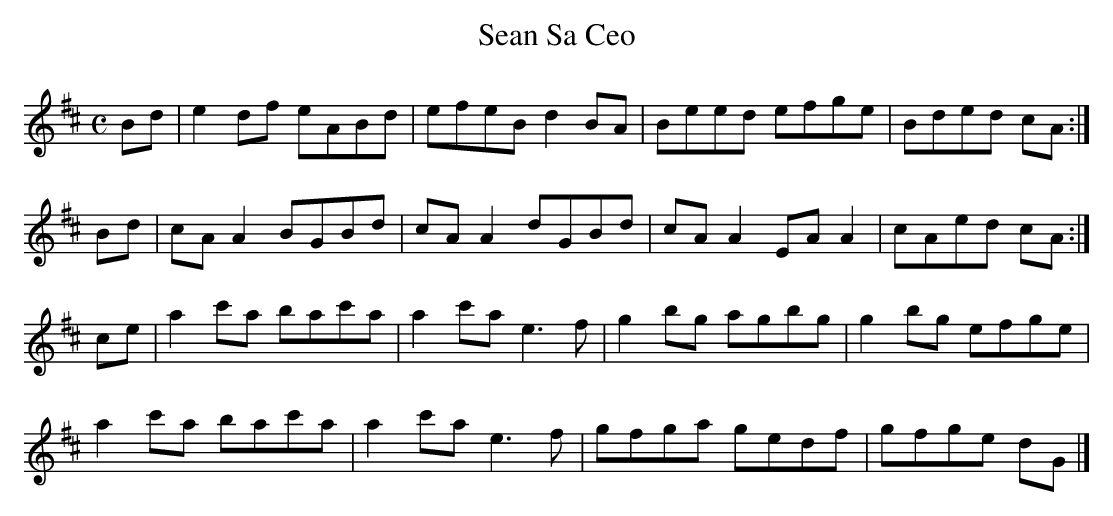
X:1
T:Sean Sa Ceo
M:C
L:1/8
K:A Mixolydian
Bd|e2df eABd|efeB d2BA|Beed efge|Bded cA:|!
Bd|cAA2 BGBd|cAA2 dGBd|cAA2 EAA2|cAed cA:|!
ce|a2c'a bac'a|a2c'a e3f|g2bg agbg|g2bg efge|!
a2c'a bac'a|a2c'a e3f|gfga gedf|gfge dG|]!
